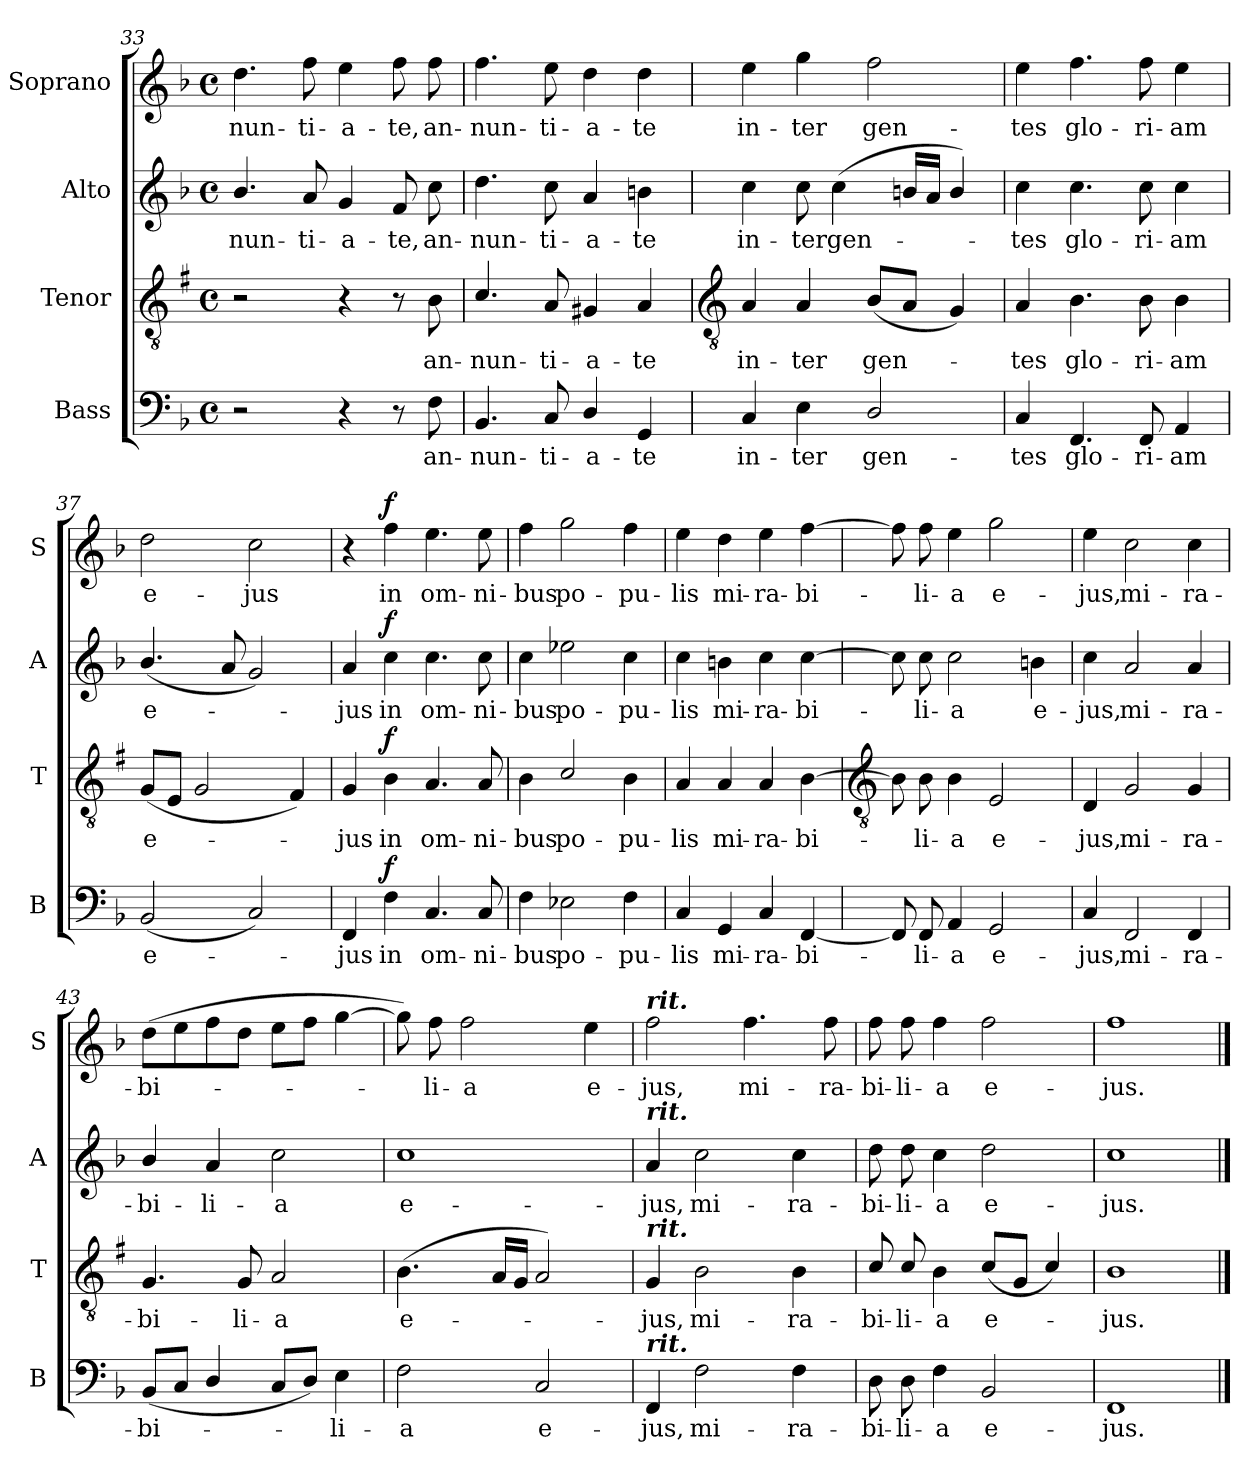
**kern	**text	**dynam	**kern	**text	**dynam	**kern	**text	**dynam	**kern	**text	**dynam
*part4	*part4	*part4	*part3	*part3	*part3	*part2	*part2	*part2	*part1	*part1	*part1
*staff4	*staff4	*staff4	*staff3	*staff3	*staff3	*staff2	*staff2	*staff2	*staff1	*staff1	*staff1
*I"Bass	*	*	*I"Tenor	*	*	*I"Alto	*	*	*I"Soprano	*	*
*I'B	*	*	*I'T	*	*	*I'A	*	*	*I'S	*	*
*clefF4	*	*	*clefGv2	*	*	*clefG2	*	*	*clefG2	*	*
*	*	*	*ITrd1c2	*	*	*	*	*	*	*	*
*k[b-]	*	*	*k[b-]	*	*	*k[b-]	*	*	*k[b-]	*	*
*F:	*	*	*F:	*	*	*F:	*	*	*F:	*	*
*M4/4	*	*	*M4/4	*	*	*M4/4	*	*	*M4/4	*	*
*met(c)	*	*	*met(c)	*	*	*met(c)	*	*	*met(c)	*	*
=33	=33	=33	=33	=33	=33	=33	=33	=33	=33	=33	=33
!	!	!	!	!	!	!	!LO:LY:b	!	!	!LO:LY:b	!
2r	.	.	2r	.	.	4.b-/	-nun-	.	4.dd	-nun-	.
!	!	!	!	!	!	!	!LO:LY:b	!	!	!LO:LY:b	!
.	.	.	.	.	.	8a	-ti-	.	8ff	-ti-	.
!	!	!	!	!	!	!	!LO:LY:b	!	!	!LO:LY:b	!
4r	.	.	4r	.	.	4g	-a-	.	4ee	-a-	.
!	!	!	!	!	!	!	!LO:LY:b	!	!	!LO:LY:b	!
8r	.	.	8r	.	.	8f	-te,	.	8ff	-te,	.
!	!LO:LY:b	!	!	!LO:LY:b	!	!	!LO:LY:b	!	!	!LO:LY:b	!
8F	an-	.	8A	an-	.	8cc	an-	.	8ff	an-	.
=34	=34	=34	=34	=34	=34	=34	=34	=34	=34	=34	=34
!	!LO:LY:b	!	!	!LO:LY:b	!	!	!LO:LY:b	!	!	!LO:LY:b	!
4.BB-	-nun-	.	4.B-/	-nun-	.	4.dd	-nun-	.	4.ff	-nun-	.
!	!LO:LY:b	!	!	!LO:LY:b	!	!	!LO:LY:b	!	!	!LO:LY:b	!
8C	-ti-	.	8G	-ti-	.	8cc	-ti-	.	8ee	-ti-	.
!	!LO:LY:b	!	!	!LO:LY:b	!	!	!LO:LY:b	!	!	!LO:LY:b	!
4D/	-a-	.	4F#X	-a-	.	4a	-a-	.	4dd	-a-	.
!	!LO:LY:b	!	!	!LO:LY:b	!	!	!LO:LY:b	!	!	!LO:LY:b	!
4GG	-te	.	4G	-te	.	4bn	-te	.	4dd	-te	.
!!LO:LB:g=z
=35	=35	=35	=35	=35	=35	=35	=35	=35	=35	=35	=35
*	*	*	*clefGv2	*	*	*	*	*	*	*	*
!	!LO:LY:b	!	!	!LO:LY:b	!	!	!LO:LY:b	!	!	!LO:LY:b	!
4C	in-	.	4G	in-	.	4cc	in-	.	4ee	in-	.
!	!LO:LY:b	!	!	!LO:LY:b	!	!	!LO:LY:b	!	!	!LO:LY:b	!
4E	-ter	.	4G	-ter	.	8cc	-ter	.	4gg	-ter	.
!	!	!	!	!	!	!	!LO:LY:b	!	!	!	!
.	.	.	.	.	.	(<4cc	gen-	.	.	.	.
!	!LO:LY:b	!	!	!LO:LY:b	!	!	!	!	!	!LO:LY:b	!
2D/	gen-	.	(<8AL	gen-	.	.	.	.	2ff	gen-	.
.	.	.	8GJ	.	.	16bnLL	.	.	.	.	.
.	.	.	.	.	.	16aJJ	.	.	.	.	.
.	.	.	4F)	.	.	4b/)	.	.	.	.	.
=36	=36	=36	=36	=36	=36	=36	=36	=36	=36	=36	=36
!	!LO:LY:b	!	!	!LO:LY:b	!	!	!LO:LY:b	!	!	!LO:LY:b	!
4C	-tes	.	4G	tes	.	4cc	tes	.	4ee	-tes	.
!	!LO:LY:b	!	!	!LO:LY:b	!	!	!LO:LY:b	!	!	!LO:LY:b	!
4.FF	glo-	.	4.A	glo-	.	4.cc	glo-	.	4.ff	glo-	.
!	!LO:LY:b	!	!	!LO:LY:b	!	!	!LO:LY:b	!	!	!LO:LY:b	!
8FF	-ri-	.	8A	-ri-	.	8cc	-ri-	.	8ff	-ri-	.
!	!LO:LY:b	!	!	!LO:LY:b	!	!	!LO:LY:b	!	!	!LO:LY:b	!
4AA	-am	.	4A	-am	.	4cc	-am	.	4ee	-am	.
=37	=37	=37	=37	=37	=37	=37	=37	=37	=37	=37	=37
!	!LO:LY:b	!	!	!LO:LY:b	!	!	!LO:LY:b	!	!	!LO:LY:b	!
(<2BB-	e-	.	(<8FL	e-	.	(<4.b-/	e-	.	2dd	e-	.
.	.	.	8DJ	.	.	.	.	.	.	.	.
.	.	.	2F	.	.	.	.	.	.	.	.
.	.	.	.	.	.	8a	.	.	.	.	.
!	!	!	!	!	!	!	!	!	!	!LO:LY:b	!
2C)	.	.	.	.	.	2g)	.	.	2cc	-jus	.
.	.	.	4E)	.	.	.	.	.	.	.	.
=38	=38	=38	=38	=38	=38	=38	=38	=38	=38	=38	=38
!	!LO:LY:b	!	!	!LO:LY:b	!	!	!LO:LY:b	!	!	!	!
4FF	jus	.	4F	jus	.	4a	jus	.	4r	.	.
!	!LO:LY:b	!LO:DY:b	!	!LO:LY:b	!LO:DY:b	!	!LO:LY:b	!LO:DY:b	!	!LO:LY:b	!LO:DY:b
4F	in	f	4A	in	f	4cc	in	f	4ff	in	f
!	!LO:LY:b	!	!	!LO:LY:b	!	!	!LO:LY:b	!	!	!LO:LY:b	!
4.C	om-	.	4.G	om-	.	4.cc	om-	.	4.ee	om-	.
!	!LO:LY:b	!	!	!LO:LY:b	!	!	!LO:LY:b	!	!	!LO:LY:b	!
8C	-ni-	.	8G	-ni-	.	8cc	-ni-	.	8ee	-ni-	.
=39	=39	=39	=39	=39	=39	=39	=39	=39	=39	=39	=39
!	!LO:LY:b	!	!	!LO:LY:b	!	!	!LO:LY:b	!	!	!LO:LY:b	!
4F	-bus	.	4A	-bus	.	4cc	-bus	.	4ff	-bus	.
!	!LO:LY:b	!	!	!LO:LY:b	!	!	!LO:LY:b	!	!	!LO:LY:b	!
2E-X	po-	.	2B-/	po-	.	2ee-X	po-	.	2gg	po-	.
!	!LO:LY:b	!	!	!LO:LY:b	!	!	!LO:LY:b	!	!	!LO:LY:b	!
4F	-pu-	.	4A	-pu-	.	4cc	-pu-	.	4ff	-pu-	.
=40	=40	=40	=40	=40	=40	=40	=40	=40	=40	=40	=40
!	!LO:LY:b	!	!	!LO:LY:b	!	!	!LO:LY:b	!	!	!LO:LY:b	!
4C	-lis	.	4G	-lis	.	4cc	-lis	.	4ee	-lis	.
!	!LO:LY:b	!	!	!LO:LY:b	!	!	!LO:LY:b	!	!	!LO:LY:b	!
4GG	mi-	.	4G	mi-	.	4bn	mi-	.	4dd	mi-	.
!	!LO:LY:b	!	!	!LO:LY:b	!	!	!LO:LY:b	!	!	!LO:LY:b	!
4C	-ra-	.	4G	-ra-	.	4cc	-ra-	.	4ee	-ra-	.
!	!LO:LY:b	!	!	!LO:LY:b	!	!	!LO:LY:b	!	!	!LO:LY:b	!
[4FF	-bi-	.	[4A	-bi-	.	[4cc	-bi-	.	[4ff	-bi-	.
!!LO:LB:g=z
=41	=41	=41	=41	=41	=41	=41	=41	=41	=41	=41	=41
*	*	*	*clefGv2	*	*	*	*	*	*	*	*
8FF]	.	.	8A]	.	.	8cc]	.	.	8ff]	.	.
!	!LO:LY:b	!	!	!LO:LY:b	!	!	!LO:LY:b	!	!	!LO:LY:b	!
8FF	li-	.	8A	li-	.	8cc	li-	.	8ff	li-	.
!	!LO:LY:b	!	!	!LO:LY:b	!	!	!LO:LY:b	!	!	!LO:LY:b	!
4AA	-a	.	4A	-a	.	2cc	-a	.	4ee	-a	.
!	!LO:LY:b	!	!	!LO:LY:b	!	!	!	!	!	!LO:LY:b	!
2GG	e-	.	2D	e-	.	.	.	.	2gg	e-	.
!	!	!	!	!	!	!	!LO:LY:b	!	!	!	!
.	.	.	.	.	.	4bn	e-	.	.	.	.
=42	=42	=42	=42	=42	=42	=42	=42	=42	=42	=42	=42
!	!LO:LY:b	!	!	!LO:LY:b	!	!	!LO:LY:b	!	!	!LO:LY:b	!
4C	-jus,	.	4C	-jus,	.	4cc	-jus,	.	4ee	-jus,	.
!	!LO:LY:b	!	!	!LO:LY:b	!	!	!LO:LY:b	!	!	!LO:LY:b	!
2FF	mi-	.	2F	mi-	.	2a	mi-	.	2cc	mi-	.
!	!LO:LY:b	!	!	!LO:LY:b	!	!	!LO:LY:b	!	!	!LO:LY:b	!
4FF	-ra-	.	4F	-ra-	.	4a	-ra-	.	4cc	-ra-	.
=43	=43	=43	=43	=43	=43	=43	=43	=43	=43	=43	=43
!	!LO:LY:b	!	!	!LO:LY:b	!	!	!LO:LY:b	!	!	!LO:LY:b	!
(<8BB-L	-bi-	.	4.F	-bi-	.	4b-/	-bi-	.	(>8ddL	-bi-	.
8CJ	.	.	.	.	.	.	.	.	8ee	.	.
!	!	!	!	!	!	!	!LO:LY:b	!	!	!	!
4D/	.	.	.	.	.	4a	-li-	.	8ff	.	.
!	!	!	!	!LO:LY:b	!	!	!	!	!	!	!
.	.	.	8F	-li-	.	.	.	.	8ddJ	.	.
!	!	!	!	!LO:LY:b	!	!	!LO:LY:b	!	!	!	!
8CL	.	.	2G	-a	.	2cc	-a	.	8eeL	.	.
8DJ)	.	.	.	.	.	.	.	.	8ffJ	.	.
!	!LO:LY:b	!	!	!	!	!	!	!	!	!	!
4E	li-	.	.	.	.	.	.	.	[4gg	.	.
=44	=44	=44	=44	=44	=44	=44	=44	=44	=44	=44	=44
!	!LO:LY:b	!	!	!LO:LY:b	!	!	!LO:LY:b	!	!	!	!
2F	-a	.	(<4.A	e-	.	1cc	e-	.	8gg])	.	.
!	!	!	!	!	!	!	!	!	!	!LO:LY:b	!
.	.	.	.	.	.	.	.	.	8ff	li-	.
!	!	!	!	!	!	!	!	!	!	!LO:LY:b	!
.	.	.	.	.	.	.	.	.	2ff	-a	.
.	.	.	16GLL	.	.	.	.	.	.	.	.
.	.	.	16FJJ	.	.	.	.	.	.	.	.
!	!LO:LY:b	!	!	!	!	!	!	!	!	!	!
2C	e-	.	2G)	.	.	.	.	.	.	.	.
!	!	!	!	!	!	!	!	!	!	!LO:LY:b	!
.	.	.	.	.	.	.	.	.	4ee	e-	.
=45	=45	=45	=45	=45	=45	=45	=45	=45	=45	=45	=45
!	!	!	!	!	!	!	!	!	!LO:TX:a:Bi:t=rit.	!	!
!	!	!	!	!	!	!LO:TX:a:Bi:t=rit.	!	!	!	!	!
!	!	!	!LO:TX:a:Bi:t=rit.	!	!	!	!	!	!	!	!
!LO:TX:a:Bi:t=rit.	!	!	!	!	!	!	!	!	!	!	!
!	!LO:LY:b	!	!	!LO:LY:b	!	!	!LO:LY:b	!	!	!LO:LY:b	!
4FF	-jus,	.	4F	jus,	.	4a	-jus,	.	2ff	-jus,	.
!	!LO:LY:b	!	!	!LO:LY:b	!	!	!LO:LY:b	!	!	!	!
2F	mi-	.	2A	mi-	.	2cc	mi-	.	.	.	.
!	!	!	!	!	!	!	!	!	!	!LO:LY:b	!
.	.	.	.	.	.	.	.	.	4.ff	mi-	.
!	!LO:LY:b	!	!	!LO:LY:b	!	!	!LO:LY:b	!	!	!	!
4F	-ra-	.	4A	-ra-	.	4cc	-ra-	.	.	.	.
!	!	!	!	!	!	!	!	!	!	!LO:LY:b	!
.	.	.	.	.	.	.	.	.	8ff	-ra-	.
=46	=46	=46	=46	=46	=46	=46	=46	=46	=46	=46	=46
!	!LO:LY:b	!	!	!LO:LY:b	!	!	!LO:LY:b	!	!	!LO:LY:b	!
8D	-bi-	.	8B-/	-bi-	.	8dd	-bi-	.	8ff	-bi-	.
!	!LO:LY:b	!	!	!LO:LY:b	!	!	!LO:LY:b	!	!	!LO:LY:b	!
8D	-li-	.	8B-/	-li-	.	8dd	-li-	.	8ff	-li-	.
!	!LO:LY:b	!	!	!LO:LY:b	!	!	!LO:LY:b	!	!	!LO:LY:b	!
4F	-a	.	4A	-a	.	4cc	-a	.	4ff	-a	.
!	!LO:LY:b	!	!	!LO:LY:b	!	!	!LO:LY:b	!	!	!LO:LY:b	!
2BB-	e-	.	(<8B-/L	e-	.	2dd	e-	.	2ff	e-	.
.	.	.	8FJ	.	.	.	.	.	.	.	.
.	.	.	4B-/)	.	.	.	.	.	.	.	.
=47	=47	=47	=47	=47	=47	=47	=47	=47	=47	=47	=47
!	!LO:LY:b	!	!	!LO:LY:b	!	!	!LO:LY:b	!	!	!LO:LY:b	!
1FF	-jus.	.	1A	jus.	.	1cc	-jus.	.	1ff	-jus.	.
==	==	==	==	==	==	==	==	==	==	==	==
*-	*-	*-	*-	*-	*-	*-	*-	*-	*-	*-	*-
